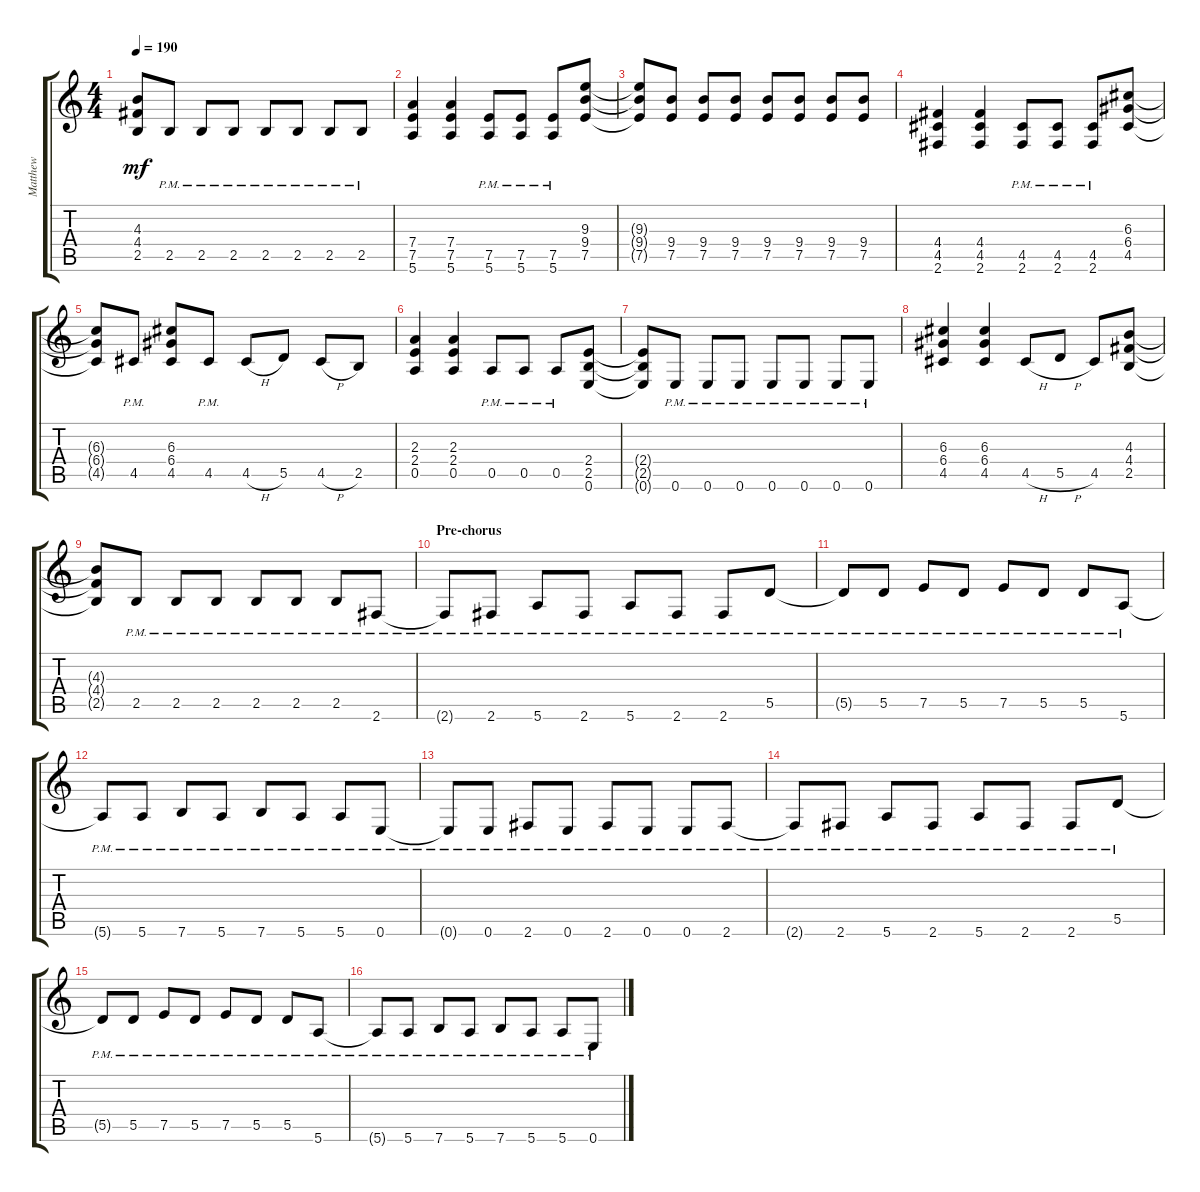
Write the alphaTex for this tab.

\track ("Matthew" "Matthew") {instrument distortionguitar}
\staff {score tabs}
\tuning (E4 B3 G3 D3 A2 E2) {hide}
\ts (4 4)
\tempo 190
\clef g2
\ks c
(4.3{t} 4.4{t} 2.5{t}).8{dy mf} 2.5{pm}.8 2.5{pm}.8 2.5{pm}.8 2.5{pm}.8 2.5{pm}.8 2.5{pm}.8 2.5{pm}.8 |
(7.4 7.5 5.6).4 (7.4 7.5 5.6).4 (7.5{pm} 5.6{pm}).8 (7.5{pm} 5.6{pm}).8 (7.5{pm} 5.6{pm}).8 (9.3 9.4 7.5).8 |
(9.3{t} 9.4{t} 7.5{t}).8 (9.4 7.5).8 (9.4 7.5).8 (9.4 7.5).8 (9.4 7.5).8 (9.4 7.5).8 (9.4 7.5).8 (9.4 7.5).8 |
(4.4 4.5 2.6).4 (4.4 4.5 2.6).4 (4.5{pm} 2.6{pm}).8 (4.5{pm} 2.6{pm}).8 (4.5{pm} 2.6{pm}).8 (6.3 6.4 4.5).8 |
(6.3{t} 6.4{t} 4.5{t}).8 4.5{pm}.8 (6.3 6.4 4.5).8 4.5{pm}.8 4.5{h}.8 5.5.8 4.5{h}.8 2.5.8 |
(2.3 2.4 0.5).4 (2.3 2.4 0.5).4 0.5{pm}.8 0.5{pm}.8 0.5{pm}.8 (2.4 2.5 0.6).8 |
(2.4{t} 2.5{t} 0.6{t}).8 0.6{pm}.8 0.6{pm}.8 0.6{pm}.8 0.6{pm}.8 0.6{pm}.8 0.6{pm}.8 0.6{pm}.8 |
(6.3 6.4 4.5).4 (6.3 6.4 4.5).4 4.5{h}.8 5.5{h}.8 4.5.8 (4.3 4.4 2.5).8 |
(4.3{t} 4.4{t} 2.5{t}).8 2.5{pm}.8 2.5{pm}.8 2.5{pm}.8 2.5{pm}.8 2.5{pm}.8 2.5{pm}.8 2.6{pm}.8 |
\section ("" "Pre-chorus")
2.6{pm t}.8 2.6{pm}.8 5.6{pm}.8 2.6{pm}.8 5.6{pm}.8 2.6{pm}.8 2.6{pm}.8 5.5{pm}.8 |
5.5{pm t}.8 5.5{pm}.8 7.5{pm}.8 5.5{pm}.8 7.5{pm}.8 5.5{pm}.8 5.5{pm}.8 5.6{pm}.8 |
5.6{pm t}.8 5.6{pm}.8 7.6{pm}.8 5.6{pm}.8 7.6{pm}.8 5.6{pm}.8 5.6{pm}.8 0.6{pm}.8 |
0.6{pm t}.8 0.6{pm}.8 2.6{pm}.8 0.6{pm}.8 2.6{pm}.8 0.6{pm}.8 0.6{pm}.8 2.6{pm}.8 |
2.6{pm t}.8 2.6{pm}.8 5.6{pm}.8 2.6{pm}.8 5.6{pm}.8 2.6{pm}.8 2.6{pm}.8 5.5{pm}.8 |
5.5{pm t}.8 5.5{pm}.8 7.5{pm}.8 5.5{pm}.8 7.5{pm}.8 5.5{pm}.8 5.5{pm}.8 5.6{pm}.8 |
5.6{pm t}.8 5.6{pm}.8 7.6{pm}.8 5.6{pm}.8 7.6{pm}.8 5.6{pm}.8 5.6{pm}.8 0.6{pm}.8
